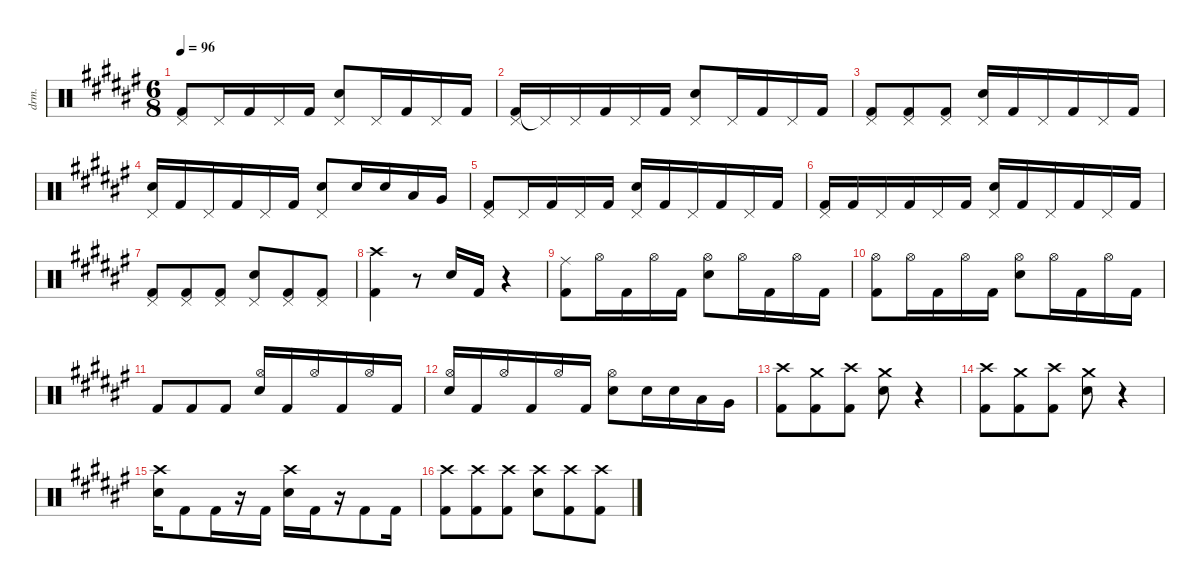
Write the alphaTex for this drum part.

\defaultSystemsLayout 4
\hideDynamics
\bracketExtendMode nobrackets
\otherSystemsTrackNameOrientation horizontal
\track ("Drumkit" "drm.") {instrument percussion}
\staff {score}
\articulation defaults
\ts (6 8)
\tempo 96
\clef neutral
\ks f#
("Kick (hit) 2"{acc forcenatural} "Pedal Hi-Hat (hit)"{acc #}).8{dy ff beam Up} "Pedal Hi-Hat (hit)"{acc #}.16{beam Up} "Kick (hit) 2"{acc forcenatural}.16{beam Up} "Pedal Hi-Hat (hit)"{acc #}.16{beam Up} "Kick (hit) 2"{acc forcenatural}.16{beam Up} ("Snare (hit) 2"{acc forcenatural} "Pedal Hi-Hat (hit)"{acc #}).8{beam Up} "Pedal Hi-Hat (hit)"{acc #}.16{beam Up} "Kick (hit) 2"{acc forcenatural}.16{beam Up} "Pedal Hi-Hat (hit)"{acc #}.16{beam Up} "Kick (hit) 2"{acc forcenatural}.16{beam Up} |
("Kick (hit) 2"{acc forcenatural} "Pedal Hi-Hat (hit)"{acc #}).16{beam Up} "Pedal Hi-Hat (hit)"{t acc #}.16{beam Up} "Pedal Hi-Hat (hit)"{acc #}.16{beam Up} "Kick (hit) 2"{acc forcenatural}.16{beam Up} "Pedal Hi-Hat (hit)"{acc #}.16{beam Up} "Kick (hit) 2"{acc forcenatural}.16{beam Up} ("Snare (hit) 2"{acc forcenatural} "Pedal Hi-Hat (hit)"{acc #}).8{beam Up} "Pedal Hi-Hat (hit)"{acc #}.16{beam Up} "Kick (hit) 2"{acc forcenatural}.16{beam Up} "Pedal Hi-Hat (hit)"{acc #}.16{beam Up} "Kick (hit) 2"{acc forcenatural}.16{beam Up} |
("Kick (hit) 2"{acc forcenatural} "Pedal Hi-Hat (hit)"{acc #}).8{beam Up} ("Kick (hit) 2"{acc forcenatural} "Pedal Hi-Hat (hit)"{acc #}).8{beam Up} ("Kick (hit) 2"{acc forcenatural} "Pedal Hi-Hat (hit)"{acc #}).8{beam Up} ("Snare (hit) 2"{acc forcenatural} "Pedal Hi-Hat (hit)"{acc #}).16{beam Up} "Kick (hit) 2"{acc forcenatural}.16{beam Up} "Pedal Hi-Hat (hit)"{acc #}.16{beam Up} "Kick (hit) 2"{acc forcenatural}.16{beam Up} "Pedal Hi-Hat (hit)"{acc #}.16{beam Up} "Kick (hit) 2"{acc forcenatural}.16{beam Up} |
("Snare (hit) 2"{acc forcenatural} "Pedal Hi-Hat (hit)"{acc #}).16{beam Up} "Kick (hit) 2"{acc forcenatural}.16{beam Up} "Pedal Hi-Hat (hit)"{acc #}.16{beam Up} "Kick (hit) 2"{acc forcenatural}.16{beam Up} "Pedal Hi-Hat (hit)"{acc #}.16{beam Up} "Kick (hit) 2"{acc forcenatural}.16{beam Up} ("Snare (hit) 2"{acc forcenatural} "Pedal Hi-Hat (hit)"{acc #}).8{beam Up} "Snare (hit) 2"{acc forcenatural}.16{beam Up} "Snare (hit) 2"{acc forcenatural}.16{beam Up} "Low Tom (hit)"{acc forcenatural}.16{beam Up} "Very Low Tom (hit)"{acc forcenatural}.16{beam Up} |
("Kick (hit) 2"{acc forcenatural} "Pedal Hi-Hat (hit)"{acc #}).8{beam Up} "Pedal Hi-Hat (hit)"{acc #}.16{beam Up} "Kick (hit) 2"{acc forcenatural}.16{beam Up} "Pedal Hi-Hat (hit)"{acc #}.16{beam Up} "Kick (hit) 2"{acc forcenatural}.16{beam Up} ("Snare (hit) 2"{acc forcenatural} "Pedal Hi-Hat (hit)"{acc #}).16{beam Up} "Kick (hit) 2"{acc forcenatural}.16{beam Up} "Pedal Hi-Hat (hit)"{acc #}.16{beam Up} "Kick (hit) 2"{acc forcenatural}.16{beam Up} "Pedal Hi-Hat (hit)"{acc #}.16{beam Up} "Kick (hit) 2"{acc forcenatural}.16{beam Up} |
("Kick (hit) 2"{acc forcenatural} "Pedal Hi-Hat (hit)"{acc #}).16{beam Up} "Kick (hit) 2"{acc forcenatural}.16{beam Up} "Pedal Hi-Hat (hit)"{acc #}.16{beam Up} "Kick (hit) 2"{acc forcenatural}.16{beam Up} "Pedal Hi-Hat (hit)"{acc #}.16{beam Up} "Kick (hit) 2"{acc forcenatural}.16{beam Up} ("Snare (hit) 2"{acc forcenatural} "Pedal Hi-Hat (hit)"{acc #}).16{beam Up} "Kick (hit) 2"{acc forcenatural}.16{beam Up} "Pedal Hi-Hat (hit)"{acc #}.16{beam Up} "Kick (hit) 2"{acc forcenatural}.16{beam Up} "Pedal Hi-Hat (hit)"{acc #}.16{beam Up} "Kick (hit) 2"{acc forcenatural}.16{beam Up} |
("Kick (hit) 2"{acc forcenatural} "Pedal Hi-Hat (hit)"{acc #}).8{beam Up} ("Kick (hit) 2"{acc forcenatural} "Pedal Hi-Hat (hit)"{acc #}).8{beam Up} ("Kick (hit) 2"{acc forcenatural} "Pedal Hi-Hat (hit)"{acc #}).8{beam Up} ("Snare (hit) 2"{acc forcenatural} "Pedal Hi-Hat (hit)"{acc #}).8{beam Up} ("Kick (hit) 2"{acc forcenatural} "Pedal Hi-Hat (hit)"{acc #}).8{beam Up} ("Kick (hit) 2"{acc forcenatural} "Pedal Hi-Hat (hit)"{acc #}).8{beam Up} |
("Kick (hit) 2"{acc forcenatural} "Crash high (hit)"{acc #}).4{beam Down} r.8{beam Down} "Snare (hit) 2"{acc forcenatural}.16{beam Up} "Kick (hit) 2"{acc forcenatural}.16{beam Up} r.4{beam Up} |
("Kick (hit) 2"{acc forcenatural} "Ride (middle)"{acc #}).8{beam Down} "Hi-Hat (open)"{acc #}.16{beam Down} "Kick (hit) 2"{acc forcenatural}.16{beam Down} "Hi-Hat (open)"{acc #}.16{beam Down} "Kick (hit) 2"{acc forcenatural}.16{beam Down} ("Snare (hit) 2"{acc forcenatural} "Hi-Hat (open)"{acc #}).8{beam Down} "Hi-Hat (open)"{acc #}.16{beam Down} "Kick (hit) 2"{acc forcenatural}.16{beam Down} "Hi-Hat (open)"{acc #}.16{beam Down} "Kick (hit) 2"{acc forcenatural}.16{beam Down} |
("Kick (hit) 2"{acc forcenatural} "Hi-Hat (open)"{acc #}).8{beam Down} "Hi-Hat (open)"{acc #}.16{beam Down} "Kick (hit) 2"{acc forcenatural}.16{beam Down} "Hi-Hat (open)"{acc #}.16{beam Down} "Kick (hit) 2"{acc forcenatural}.16{beam Down} ("Snare (hit) 2"{acc forcenatural} "Hi-Hat (open)"{acc #}).8{beam Down} "Hi-Hat (open)"{acc #}.16{beam Down} "Kick (hit) 2"{acc forcenatural}.16{beam Down} "Hi-Hat (open)"{acc #}.16{beam Down} "Kick (hit) 2"{acc forcenatural}.16{beam Down} |
"Kick (hit) 2"{acc forcenatural}.8{beam Up} "Kick (hit) 2"{acc forcenatural}.8{beam Up} "Kick (hit) 2"{acc forcenatural}.8{beam Up} ("Snare (hit) 2"{acc forcenatural} "Hi-Hat (open)"{acc #}).16{beam Up} "Kick (hit) 2"{acc forcenatural}.16{beam Up} "Hi-Hat (open)"{acc #}.16{beam Up} "Kick (hit) 2"{acc forcenatural}.16{beam Up} "Hi-Hat (open)"{acc #}.16{beam Up} "Kick (hit) 2"{acc forcenatural}.16{beam Up} |
("Snare (hit) 2"{acc forcenatural} "Hi-Hat (open)"{acc #}).16{beam Up} "Kick (hit) 2"{acc forcenatural}.16{beam Up} "Hi-Hat (open)"{acc #}.16{beam Up} "Kick (hit) 2"{acc forcenatural}.16{beam Up} "Hi-Hat (open)"{acc #}.16{beam Up} "Kick (hit) 2"{acc forcenatural}.16{beam Up} ("Snare (hit) 2"{acc forcenatural} "Hi-Hat (open)"{acc #}).8{beam Down} "Snare (hit) 2"{acc forcenatural}.16{beam Down} "Snare (hit) 2"{acc forcenatural}.16{beam Down} "Low Tom (hit)"{acc forcenatural}.16{beam Down} "Very Low Tom (hit)"{acc forcenatural}.16{beam Down} |
("Kick (hit) 2"{acc forcenatural} "Crash high (hit)"{acc #}).8{beam Down} ("Kick (hit) 2"{acc forcenatural} "Crash medium (hit)"{acc forcenatural}).8{beam Down} ("Kick (hit) 2"{acc forcenatural} "Crash high (hit)"{acc #}).8{beam Down} ("Snare (hit) 2"{acc forcenatural} "Crash medium (hit)"{acc forcenatural}).8{beam Down} r.4{beam Down} |
("Kick (hit) 2"{acc forcenatural} "Crash high (hit)"{acc #}).8{beam Down} ("Kick (hit) 2"{acc forcenatural} "Crash medium (hit)"{acc forcenatural}).8{beam Down} ("Kick (hit) 2"{acc forcenatural} "Crash high (hit)"{acc #}).8{beam Down} ("Snare (hit) 2"{acc forcenatural} "Crash medium (hit)"{acc forcenatural}).8{beam Down} r.4{beam Down} |
("Snare (hit) 2"{acc forcenatural} "Crash high (hit)"{acc #}).16{beam Down} "Kick (hit) 2"{acc forcenatural}.8{beam Down} "Kick (hit) 2"{acc forcenatural}.16{beam Down} r.16{beam Down} "Kick (hit) 2"{acc forcenatural}.16{beam Up} ("Snare (hit) 2"{acc forcenatural} "Crash high (hit)"{acc #}).16{beam Down} "Kick (hit) 2"{acc forcenatural}.16{beam Down} r.16{beam Down} "Kick (hit) 2"{acc forcenatural}.8{beam Up} "Kick (hit) 2"{acc forcenatural}.16{beam Up} |
("Kick (hit) 2"{acc forcenatural} "Crash high (hit)"{acc #}).8{beam Down} ("Kick (hit) 2"{acc forcenatural} "Crash high (hit)"{acc #}).8{beam Down} ("Kick (hit) 2"{acc forcenatural} "Crash high (hit)"{acc #}).8{beam Down} ("Snare (hit) 2"{acc forcenatural} "Crash high (hit)"{acc #}).8{beam Down} ("Kick (hit) 2"{acc forcenatural} "Crash high (hit)"{acc #}).8{beam Down} ("Kick (hit) 2"{acc forcenatural} "Crash high (hit)"{acc #}).8{beam Down}
